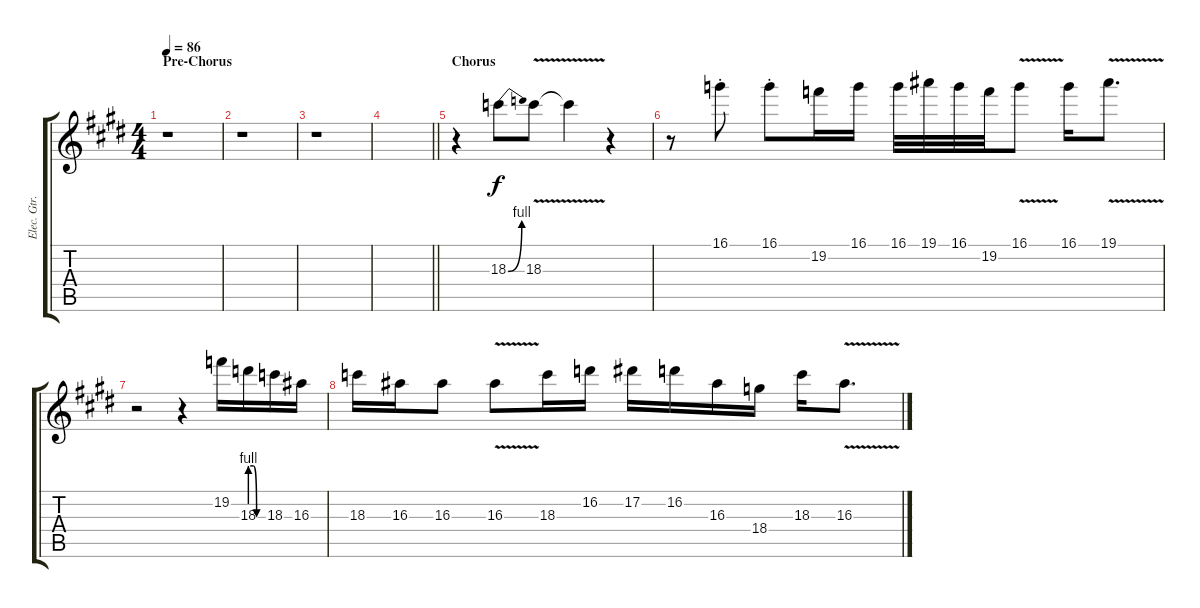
\track ("Elec. Gtr.1" "Elec. Gtr.") {instrument distortionguitar}
\staff {score tabs}
\tuning (Eb4 Bb3 Gb3 Db3 Ab2 Eb2) {hide}
\ts (4 4)
\section ("" "Pre-Chorus")
\tempo 86
\clef g2
\ks e
r.1{dy f} |
r.1 |
r.1 |
\barLineRight lightlight
|
\section ("" "Chorus")
r.4 18.3{be (bend 0 0 60 4)}.8 18.3{v}.8 18.3{t}.4 r.4 |
r.8 16.1{st}.8 16.1{st}.8 19.2.16 16.1.16 16.1.32 19.1.32 16.1.32 19.2.32 16.1{v}.8 16.1.16 19.1{v}.8{d} |
r.2 r.4 19.2.16 18.3{be (custom 0 4 15 4 30 0 60 0)}.16 18.3.16 16.3.16 |
18.3.16 16.3.16 16.3.8 16.3{v}.8 18.3.16 16.2.16 17.2.16 16.2.16 16.3.16 18.4.16 18.3.16 16.3{v}.8{d}
